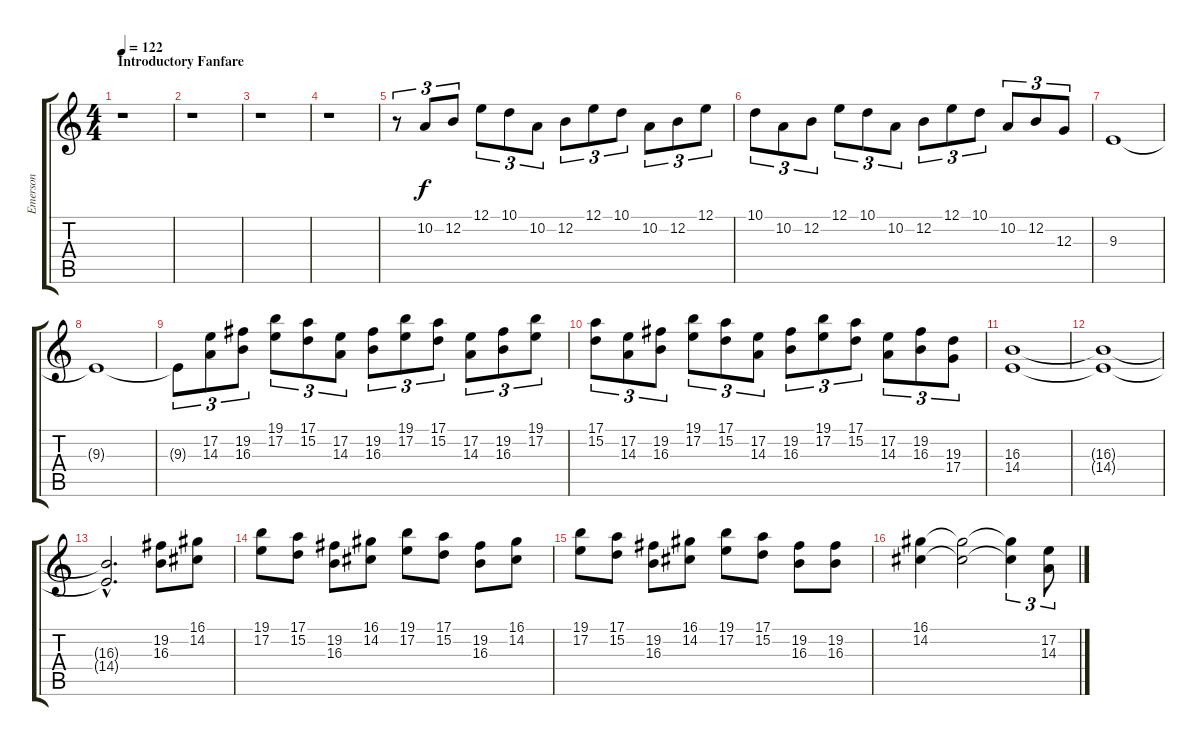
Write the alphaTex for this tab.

\track ("Emerson" "Emerson") {instrument lead8bassandlead}
\staff {score tabs}
\tuning (E4 B3 G3 D3 A2 E2) {hide}
\ts (4 4)
\section ("" "Introductory Fanfare")
\tempo 122
\clef g2
\ks c
r.1{dy f instrument lead8bassandlead} |
r.1 |
r.1 |
r.1 |
r.8{tu (3 2)} 10.2.8{tu (3 2)} 12.2.8{tu (3 2)} 12.1.8{tu (3 2)} 10.1.8{tu (3 2)} 10.2.8{tu (3 2)} 12.2.8{tu (3 2)} 12.1.8{tu (3 2)} 10.1.8{tu (3 2)} 10.2.8{tu (3 2)} 12.2.8{tu (3 2)} 12.1.8{tu (3 2)} |
10.1.8{tu (3 2)} 10.2.8{tu (3 2)} 12.2.8{tu (3 2)} 12.1.8{tu (3 2)} 10.1.8{tu (3 2)} 10.2.8{tu (3 2)} 12.2.8{tu (3 2)} 12.1.8{tu (3 2)} 10.1.8{tu (3 2)} 10.2.8{tu (3 2)} 12.2.8{tu (3 2)} 12.3.8{tu (3 2)} |
9.3.1 |
9.3{t}.1 |
9.3{t}.8{tu (3 2)} (17.2 14.3).8{tu (3 2)} (19.2 16.3).8{tu (3 2)} (19.1 17.2).8{tu (3 2)} (17.1 15.2).8{tu (3 2)} (17.2 14.3).8{tu (3 2)} (19.2 16.3).8{tu (3 2)} (19.1 17.2).8{tu (3 2)} (17.1 15.2).8{tu (3 2)} (17.2 14.3).8{tu (3 2)} (19.2 16.3).8{tu (3 2)} (19.1 17.2).8{tu (3 2)} |
(17.1 15.2).8{tu (3 2)} (17.2 14.3).8{tu (3 2)} (19.2 16.3).8{tu (3 2)} (19.1 17.2).8{tu (3 2)} (17.1 15.2).8{tu (3 2)} (17.2 14.3).8{tu (3 2)} (19.2 16.3).8{tu (3 2)} (19.1 17.2).8{tu (3 2)} (17.1 15.2).8{tu (3 2)} (17.2 14.3).8{tu (3 2)} (19.2 16.3).8{tu (3 2)} (19.3 17.4).8{tu (3 2)} |
(16.3 14.4).1 |
(16.3{t} 14.4{t}).1 |
(16.3{hac t} 14.4{hac t}).2{d} (19.2 16.3).8 (16.1 14.2).8 |
(19.1 17.2).8 (17.1 15.2).8 (19.2 16.3).8 (16.1 14.2).8 (19.1 17.2).8 (17.1 15.2).8 (19.2 16.3).8 (16.1 14.2).8 |
(19.1 17.2).8 (17.1 15.2).8 (19.2 16.3).8 (16.1 14.2).8 (19.1 17.2).8 (17.1 15.2).8 (19.2 16.3).8 (19.2 16.3).8 |
(16.1 14.2).4 (16.1{t} 14.2{t}).2 (16.1{t} 14.2{t}).4{tu (3 2)} (17.2 14.3).8{tu (3 2)}
